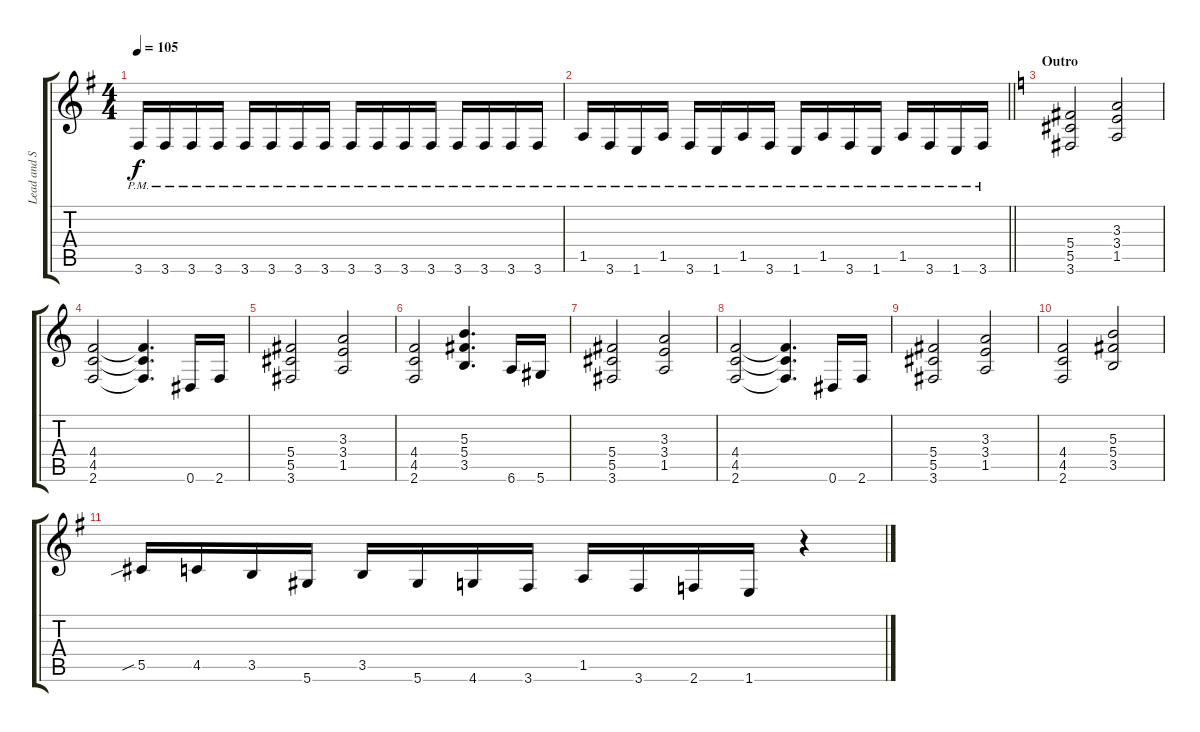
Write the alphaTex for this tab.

\track ("Lead and Solo Guitar" "Lead and S") {instrument acousticguitarsteel}
\staff {score tabs}
\tuning (Eb4 Bb3 Gb3 Db3 Ab2 Eb2) {hide}
\ts (4 4)
\tempo 105
\clef g2
\ks g
3.6{pm}.16{dy f} 3.6{pm}.16 3.6{pm}.16 3.6{pm}.16 3.6{pm}.16 3.6{pm}.16 3.6{pm}.16 3.6{pm}.16 3.6{pm}.16 3.6{pm}.16 3.6{pm}.16 3.6{pm}.16 3.6{pm}.16 3.6{pm}.16 3.6{pm}.16 3.6{pm}.16 |
\barLineRight lightlight
1.5{pm}.16 3.6{pm}.16 1.6{pm}.16 1.5{pm}.16 3.6{pm}.16 1.6{pm}.16 1.5{pm}.16 3.6{pm}.16 1.6{pm}.16 1.5{pm}.16 3.6{pm}.16 1.6{pm}.16 1.5{pm}.16 3.6{pm}.16 1.6{pm}.16 3.6{pm}.16 |
\section ("" "Outro")
\ks c
(5.4 5.5 3.6).2 (3.3 3.4 1.5).2 |
(4.4 4.5 2.6).2 (4.4{t} 4.5{t} 2.6{t}).4{d} 0.6.16 2.6.16 |
(5.4 5.5 3.6).2 (3.3 3.4 1.5).2 |
(4.4 4.5 2.6).2 (5.3 5.4 3.5).4{d} 6.6.16 5.6.16 |
(5.4 5.5 3.6).2 (3.3 3.4 1.5).2 |
(4.4 4.5 2.6).2 (4.4{t} 4.5{t} 2.6{t}).4{d} 0.6.16 2.6.16 |
(5.4 5.5 3.6).2 (3.3 3.4 1.5).2 |
(4.4 4.5 2.6).2 (5.3 5.4 3.5).2 |
\ks g
5.5{sib}.16 4.5.16 3.5.16 5.6.16 3.5.16 5.6.16 4.6.16 3.6.16 1.5.16 3.6.16 2.6.16 1.6.16 r.4
